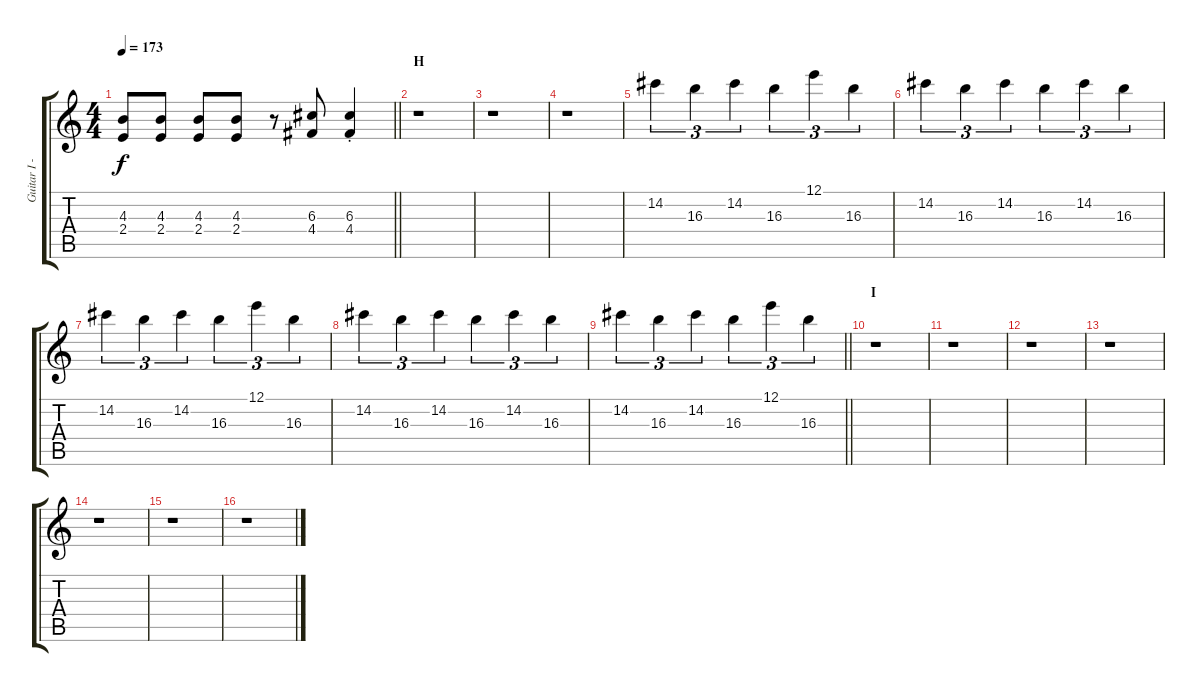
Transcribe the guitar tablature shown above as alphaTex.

\track ("Guitar I - Gotoh" "Guitar I -") {instrument distortionguitar}
\staff {score tabs}
\tuning (E4 B3 G3 D3 A2 E2) {hide}
\ts (4 4)
\tempo 173
\clef g2
\barLineRight lightlight
\ks c
(4.3 2.4).8{dy f} (4.3 2.4).8 (4.3 2.4).8 (4.3 2.4).8 r.8 (6.3 4.4).8 (6.3{st} 4.4{st}).4 |
\section ("" "H")
r.1{instrument electricguitarjazz} |
r.1 |
r.1 |
14.2.4{tu (3 2)} 16.3.4{tu (3 2)} 14.2.4{tu (3 2)} 16.3.4{tu (3 2)} 12.1.4{tu (3 2)} 16.3.4{tu (3 2)} |
14.2.4{tu (3 2)} 16.3.4{tu (3 2)} 14.2.4{tu (3 2)} 16.3.4{tu (3 2)} 14.2.4{tu (3 2)} 16.3.4{tu (3 2)} |
14.2.4{tu (3 2)} 16.3.4{tu (3 2)} 14.2.4{tu (3 2)} 16.3.4{tu (3 2)} 12.1.4{tu (3 2)} 16.3.4{tu (3 2)} |
14.2.4{tu (3 2)} 16.3.4{tu (3 2)} 14.2.4{tu (3 2)} 16.3.4{tu (3 2)} 14.2.4{tu (3 2)} 16.3.4{tu (3 2)} |
\barLineRight lightlight
14.2.4{tu (3 2)} 16.3.4{tu (3 2)} 14.2.4{tu (3 2)} 16.3.4{tu (3 2)} 12.1.4{tu (3 2)} 16.3.4{tu (3 2)} |
\section ("" "I")
r.1 |
r.1 |
r.1 |
r.1 |
r.1 |
r.1 |
r.1
